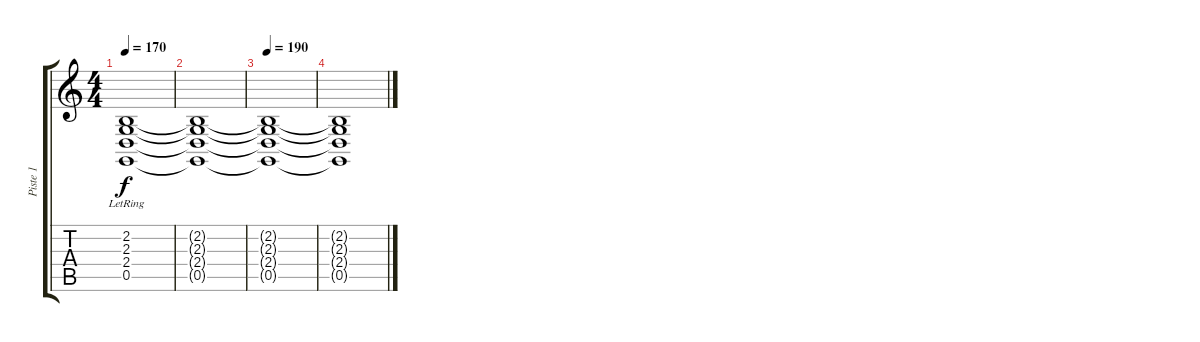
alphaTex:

\track ("Piste 1" "Piste 1") {instrument acousticgrandpiano}
\staff {score tabs}
\tuning (D4 A3 F3 C3 G2 D2) {hide}
\ts (4 4)
\tempo 170
\clef g2
\ks c
(2.2{lr} 2.3 2.4{lr} 0.5{lr}).1{dy f} |
(2.2{t} 2.3{t} 2.4{t} 0.5{t}).1 |
\tempo 190
(2.2{t} 2.3{t} 2.4{t} 0.5{t}).1 |
(2.2{t} 2.3{t} 2.4{t} 0.5{t}).1
